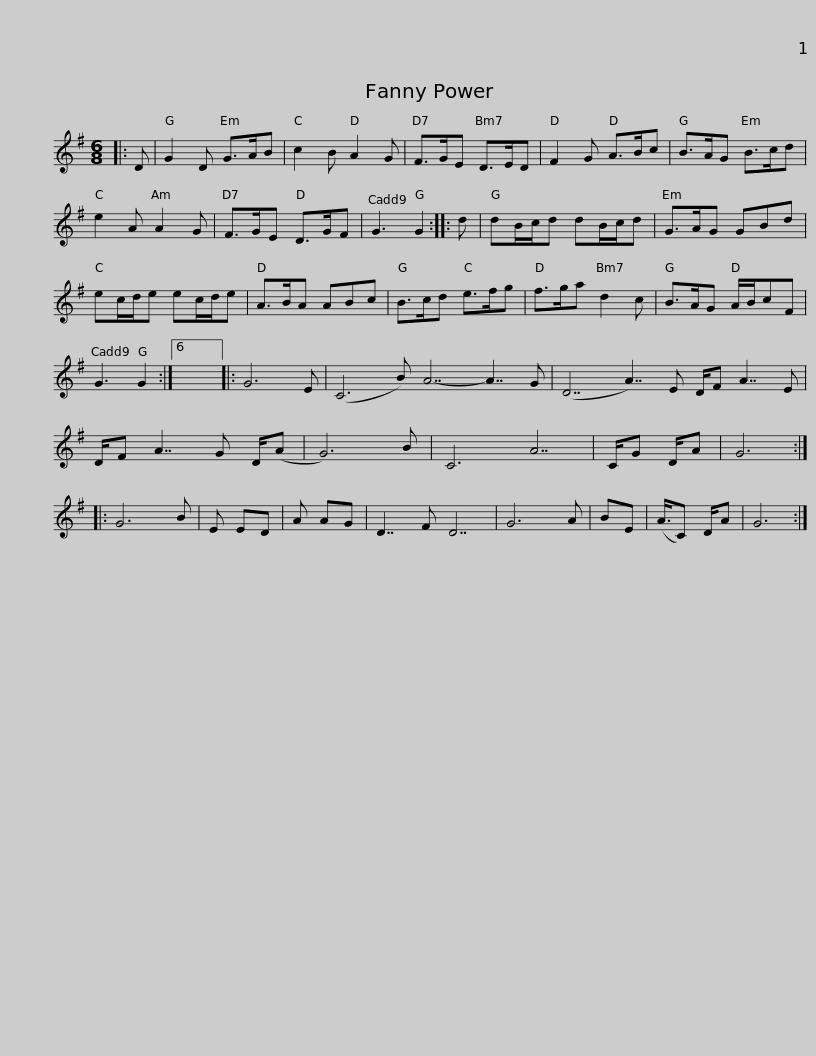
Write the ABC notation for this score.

X:1
L:1/8
M:6/8
I:linebreak $
K:G
V:1 treble
V:1
|: D | G2 D G>AB | c2 B A2 G | F>GE D>ED | F2 G A>Bc | %5
 B>AG B>cd | e2 A A2 G |$ F>GE D>GF | G3 G2 :: d | %10
 dB/c/d dB/c/d | G>AG GBd | ec/d/e ec/d/e | A>BA ABc |$ B>cd e>fg | %15
 f>ga d2 c | B>AG A/B/cF | G3 G2 :|6 x6 |: G6 E | %20
 (C6 B) A7- A7/2 G |$ (D7 A7/2) E D/F A7/2 E | D/F A7/2 G D/(A | G6) B | C6 A7 | %25
 C/G D/A | G6 :: G6 B | E ED | A AG |$ %30
 D7/2 F D7 | G6 A | BE | (A3/4C) D/A | G6 :| %35
